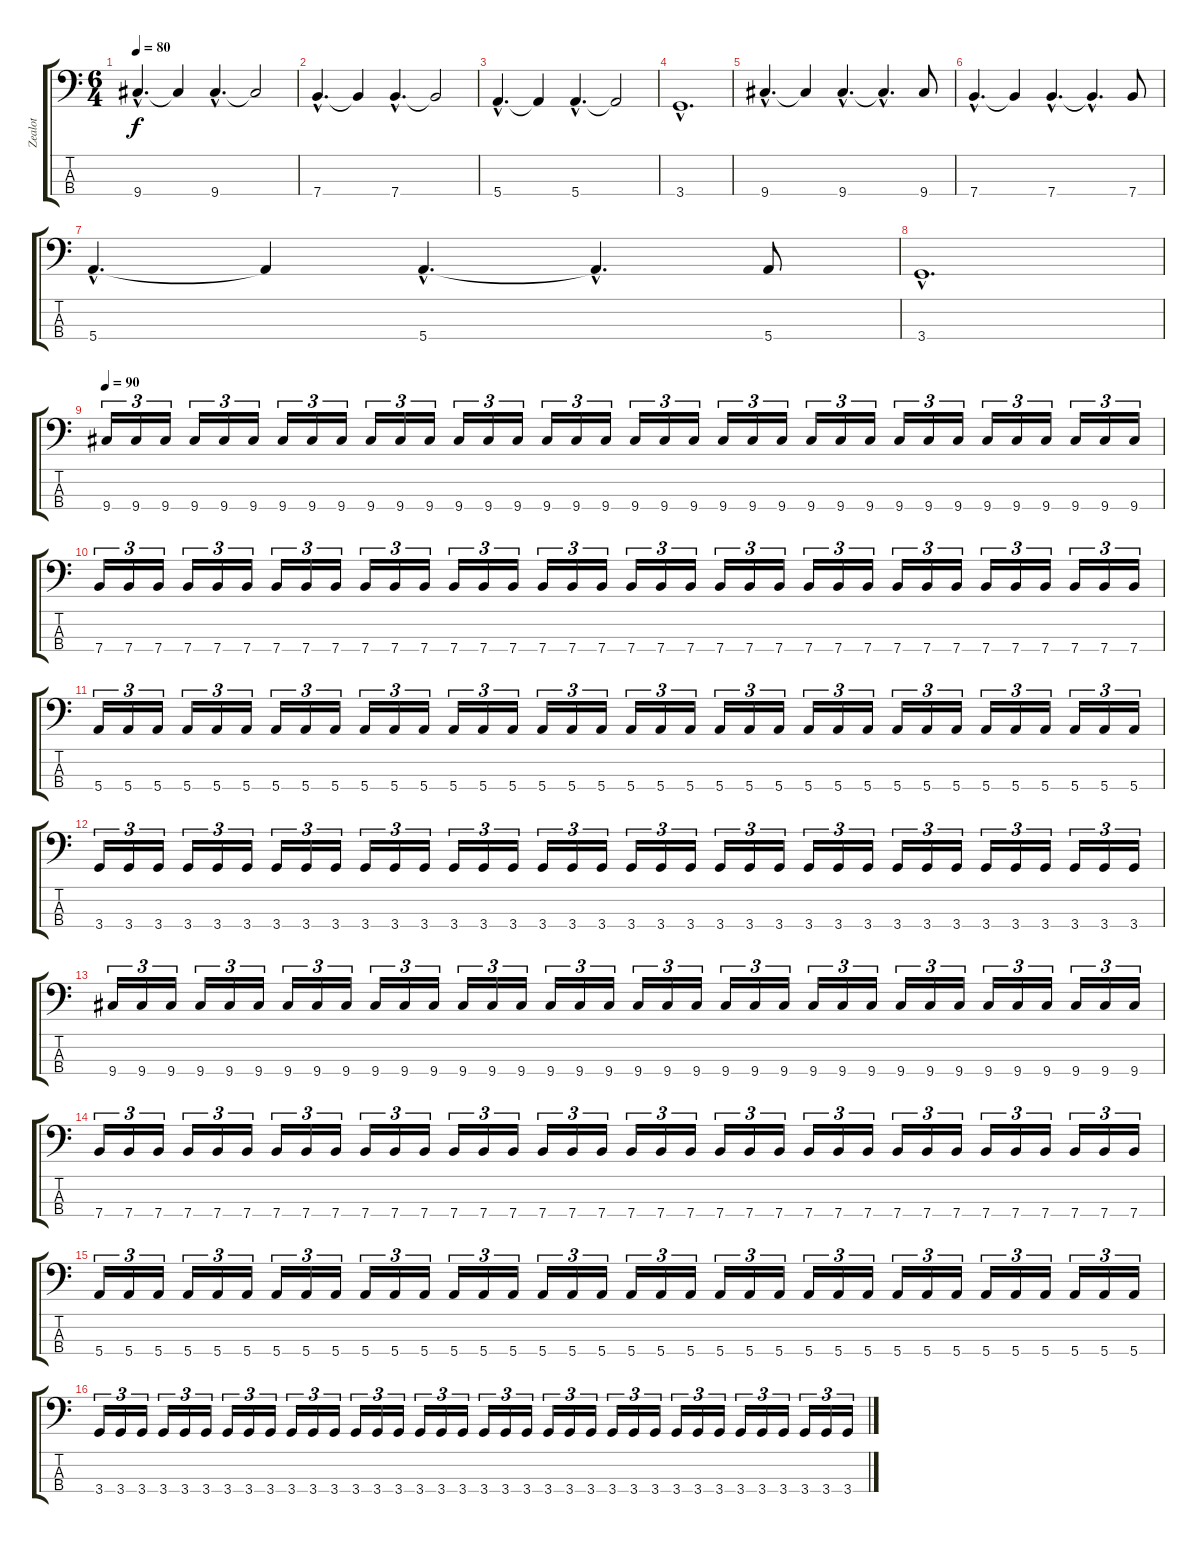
\track ("Zealot" "Zealot") {instrument electricbasspick}
\staff {score tabs}
\tuning (G2 D2 A1 E1) {hide}
\ts (6 4)
\tempo 80
\clef f4
\ks c
9.4{hac}.4{d dy f instrument electricbasspick} 9.4{t}.4 9.4{hac}.4{d} 9.4{t}.2 |
7.4{hac}.4{d} 7.4{t}.4 7.4{hac}.4{d} 7.4{t}.2 |
5.4{hac}.4{d} 5.4{t}.4 5.4{hac}.4{d} 5.4{t}.2 |
3.4{hac}.1{d} |
9.4{hac}.4{d} 9.4{t}.4 9.4{hac}.4{d} 9.4{hac t}.4{d} 9.4.8 |
7.4{hac}.4{d} 7.4{t}.4 7.4{hac}.4{d} 7.4{hac t}.4{d} 7.4.8 |
5.4{hac}.4{d} 5.4{t}.4 5.4{hac}.4{d} 5.4{hac t}.4{d} 5.4.8 |
3.4{hac}.1{d} |
\tempo 90
9.4.16{tu (3 2)} 9.4.16{tu (3 2)} 9.4.16{tu (3 2)} 9.4.16{tu (3 2)} 9.4.16{tu (3 2)} 9.4.16{tu (3 2)} 9.4.16{tu (3 2)} 9.4.16{tu (3 2)} 9.4.16{tu (3 2)} 9.4.16{tu (3 2)} 9.4.16{tu (3 2)} 9.4.16{tu (3 2)} 9.4.16{tu (3 2)} 9.4.16{tu (3 2)} 9.4.16{tu (3 2)} 9.4.16{tu (3 2)} 9.4.16{tu (3 2)} 9.4.16{tu (3 2)} 9.4.16{tu (3 2)} 9.4.16{tu (3 2)} 9.4.16{tu (3 2)} 9.4.16{tu (3 2)} 9.4.16{tu (3 2)} 9.4.16{tu (3 2)} 9.4.16{tu (3 2)} 9.4.16{tu (3 2)} 9.4.16{tu (3 2)} 9.4.16{tu (3 2)} 9.4.16{tu (3 2)} 9.4.16{tu (3 2)} 9.4.16{tu (3 2)} 9.4.16{tu (3 2)} 9.4.16{tu (3 2)} 9.4.16{tu (3 2)} 9.4.16{tu (3 2)} 9.4.16{tu (3 2)} |
7.4.16{tu (3 2)} 7.4.16{tu (3 2)} 7.4.16{tu (3 2)} 7.4.16{tu (3 2)} 7.4.16{tu (3 2)} 7.4.16{tu (3 2)} 7.4.16{tu (3 2)} 7.4.16{tu (3 2)} 7.4.16{tu (3 2)} 7.4.16{tu (3 2)} 7.4.16{tu (3 2)} 7.4.16{tu (3 2)} 7.4.16{tu (3 2)} 7.4.16{tu (3 2)} 7.4.16{tu (3 2)} 7.4.16{tu (3 2)} 7.4.16{tu (3 2)} 7.4.16{tu (3 2)} 7.4.16{tu (3 2)} 7.4.16{tu (3 2)} 7.4.16{tu (3 2)} 7.4.16{tu (3 2)} 7.4.16{tu (3 2)} 7.4.16{tu (3 2)} 7.4.16{tu (3 2)} 7.4.16{tu (3 2)} 7.4.16{tu (3 2)} 7.4.16{tu (3 2)} 7.4.16{tu (3 2)} 7.4.16{tu (3 2)} 7.4.16{tu (3 2)} 7.4.16{tu (3 2)} 7.4.16{tu (3 2)} 7.4.16{tu (3 2)} 7.4.16{tu (3 2)} 7.4.16{tu (3 2)} |
5.4.16{tu (3 2)} 5.4.16{tu (3 2)} 5.4.16{tu (3 2)} 5.4.16{tu (3 2)} 5.4.16{tu (3 2)} 5.4.16{tu (3 2)} 5.4.16{tu (3 2)} 5.4.16{tu (3 2)} 5.4.16{tu (3 2)} 5.4.16{tu (3 2)} 5.4.16{tu (3 2)} 5.4.16{tu (3 2)} 5.4.16{tu (3 2)} 5.4.16{tu (3 2)} 5.4.16{tu (3 2)} 5.4.16{tu (3 2)} 5.4.16{tu (3 2)} 5.4.16{tu (3 2)} 5.4.16{tu (3 2)} 5.4.16{tu (3 2)} 5.4.16{tu (3 2)} 5.4.16{tu (3 2)} 5.4.16{tu (3 2)} 5.4.16{tu (3 2)} 5.4.16{tu (3 2)} 5.4.16{tu (3 2)} 5.4.16{tu (3 2)} 5.4.16{tu (3 2)} 5.4.16{tu (3 2)} 5.4.16{tu (3 2)} 5.4.16{tu (3 2)} 5.4.16{tu (3 2)} 5.4.16{tu (3 2)} 5.4.16{tu (3 2)} 5.4.16{tu (3 2)} 5.4.16{tu (3 2)} |
3.4.16{tu (3 2)} 3.4.16{tu (3 2)} 3.4.16{tu (3 2)} 3.4.16{tu (3 2)} 3.4.16{tu (3 2)} 3.4.16{tu (3 2)} 3.4.16{tu (3 2)} 3.4.16{tu (3 2)} 3.4.16{tu (3 2)} 3.4.16{tu (3 2)} 3.4.16{tu (3 2)} 3.4.16{tu (3 2)} 3.4.16{tu (3 2)} 3.4.16{tu (3 2)} 3.4.16{tu (3 2)} 3.4.16{tu (3 2)} 3.4.16{tu (3 2)} 3.4.16{tu (3 2)} 3.4.16{tu (3 2)} 3.4.16{tu (3 2)} 3.4.16{tu (3 2)} 3.4.16{tu (3 2)} 3.4.16{tu (3 2)} 3.4.16{tu (3 2)} 3.4.16{tu (3 2)} 3.4.16{tu (3 2)} 3.4.16{tu (3 2)} 3.4.16{tu (3 2)} 3.4.16{tu (3 2)} 3.4.16{tu (3 2)} 3.4.16{tu (3 2)} 3.4.16{tu (3 2)} 3.4.16{tu (3 2)} 3.4.16{tu (3 2)} 3.4.16{tu (3 2)} 3.4.16{tu (3 2)} |
9.4.16{tu (3 2)} 9.4.16{tu (3 2)} 9.4.16{tu (3 2)} 9.4.16{tu (3 2)} 9.4.16{tu (3 2)} 9.4.16{tu (3 2)} 9.4.16{tu (3 2)} 9.4.16{tu (3 2)} 9.4.16{tu (3 2)} 9.4.16{tu (3 2)} 9.4.16{tu (3 2)} 9.4.16{tu (3 2)} 9.4.16{tu (3 2)} 9.4.16{tu (3 2)} 9.4.16{tu (3 2)} 9.4.16{tu (3 2)} 9.4.16{tu (3 2)} 9.4.16{tu (3 2)} 9.4.16{tu (3 2)} 9.4.16{tu (3 2)} 9.4.16{tu (3 2)} 9.4.16{tu (3 2)} 9.4.16{tu (3 2)} 9.4.16{tu (3 2)} 9.4.16{tu (3 2)} 9.4.16{tu (3 2)} 9.4.16{tu (3 2)} 9.4.16{tu (3 2)} 9.4.16{tu (3 2)} 9.4.16{tu (3 2)} 9.4.16{tu (3 2)} 9.4.16{tu (3 2)} 9.4.16{tu (3 2)} 9.4.16{tu (3 2)} 9.4.16{tu (3 2)} 9.4.16{tu (3 2)} |
7.4.16{tu (3 2)} 7.4.16{tu (3 2)} 7.4.16{tu (3 2)} 7.4.16{tu (3 2)} 7.4.16{tu (3 2)} 7.4.16{tu (3 2)} 7.4.16{tu (3 2)} 7.4.16{tu (3 2)} 7.4.16{tu (3 2)} 7.4.16{tu (3 2)} 7.4.16{tu (3 2)} 7.4.16{tu (3 2)} 7.4.16{tu (3 2)} 7.4.16{tu (3 2)} 7.4.16{tu (3 2)} 7.4.16{tu (3 2)} 7.4.16{tu (3 2)} 7.4.16{tu (3 2)} 7.4.16{tu (3 2)} 7.4.16{tu (3 2)} 7.4.16{tu (3 2)} 7.4.16{tu (3 2)} 7.4.16{tu (3 2)} 7.4.16{tu (3 2)} 7.4.16{tu (3 2)} 7.4.16{tu (3 2)} 7.4.16{tu (3 2)} 7.4.16{tu (3 2)} 7.4.16{tu (3 2)} 7.4.16{tu (3 2)} 7.4.16{tu (3 2)} 7.4.16{tu (3 2)} 7.4.16{tu (3 2)} 7.4.16{tu (3 2)} 7.4.16{tu (3 2)} 7.4.16{tu (3 2)} |
5.4.16{tu (3 2)} 5.4.16{tu (3 2)} 5.4.16{tu (3 2)} 5.4.16{tu (3 2)} 5.4.16{tu (3 2)} 5.4.16{tu (3 2)} 5.4.16{tu (3 2)} 5.4.16{tu (3 2)} 5.4.16{tu (3 2)} 5.4.16{tu (3 2)} 5.4.16{tu (3 2)} 5.4.16{tu (3 2)} 5.4.16{tu (3 2)} 5.4.16{tu (3 2)} 5.4.16{tu (3 2)} 5.4.16{tu (3 2)} 5.4.16{tu (3 2)} 5.4.16{tu (3 2)} 5.4.16{tu (3 2)} 5.4.16{tu (3 2)} 5.4.16{tu (3 2)} 5.4.16{tu (3 2)} 5.4.16{tu (3 2)} 5.4.16{tu (3 2)} 5.4.16{tu (3 2)} 5.4.16{tu (3 2)} 5.4.16{tu (3 2)} 5.4.16{tu (3 2)} 5.4.16{tu (3 2)} 5.4.16{tu (3 2)} 5.4.16{tu (3 2)} 5.4.16{tu (3 2)} 5.4.16{tu (3 2)} 5.4.16{tu (3 2)} 5.4.16{tu (3 2)} 5.4.16{tu (3 2)} |
3.4.16{tu (3 2)} 3.4.16{tu (3 2)} 3.4.16{tu (3 2)} 3.4.16{tu (3 2)} 3.4.16{tu (3 2)} 3.4.16{tu (3 2)} 3.4.16{tu (3 2)} 3.4.16{tu (3 2)} 3.4.16{tu (3 2)} 3.4.16{tu (3 2)} 3.4.16{tu (3 2)} 3.4.16{tu (3 2)} 3.4.16{tu (3 2)} 3.4.16{tu (3 2)} 3.4.16{tu (3 2)} 3.4.16{tu (3 2)} 3.4.16{tu (3 2)} 3.4.16{tu (3 2)} 3.4.16{tu (3 2)} 3.4.16{tu (3 2)} 3.4.16{tu (3 2)} 3.4.16{tu (3 2)} 3.4.16{tu (3 2)} 3.4.16{tu (3 2)} 3.4.16{tu (3 2)} 3.4.16{tu (3 2)} 3.4.16{tu (3 2)} 3.4.16{tu (3 2)} 3.4.16{tu (3 2)} 3.4.16{tu (3 2)} 3.4.16{tu (3 2)} 3.4.16{tu (3 2)} 3.4.16{tu (3 2)} 3.4.16{tu (3 2)} 3.4.16{tu (3 2)} 3.4.16{tu (3 2)}
